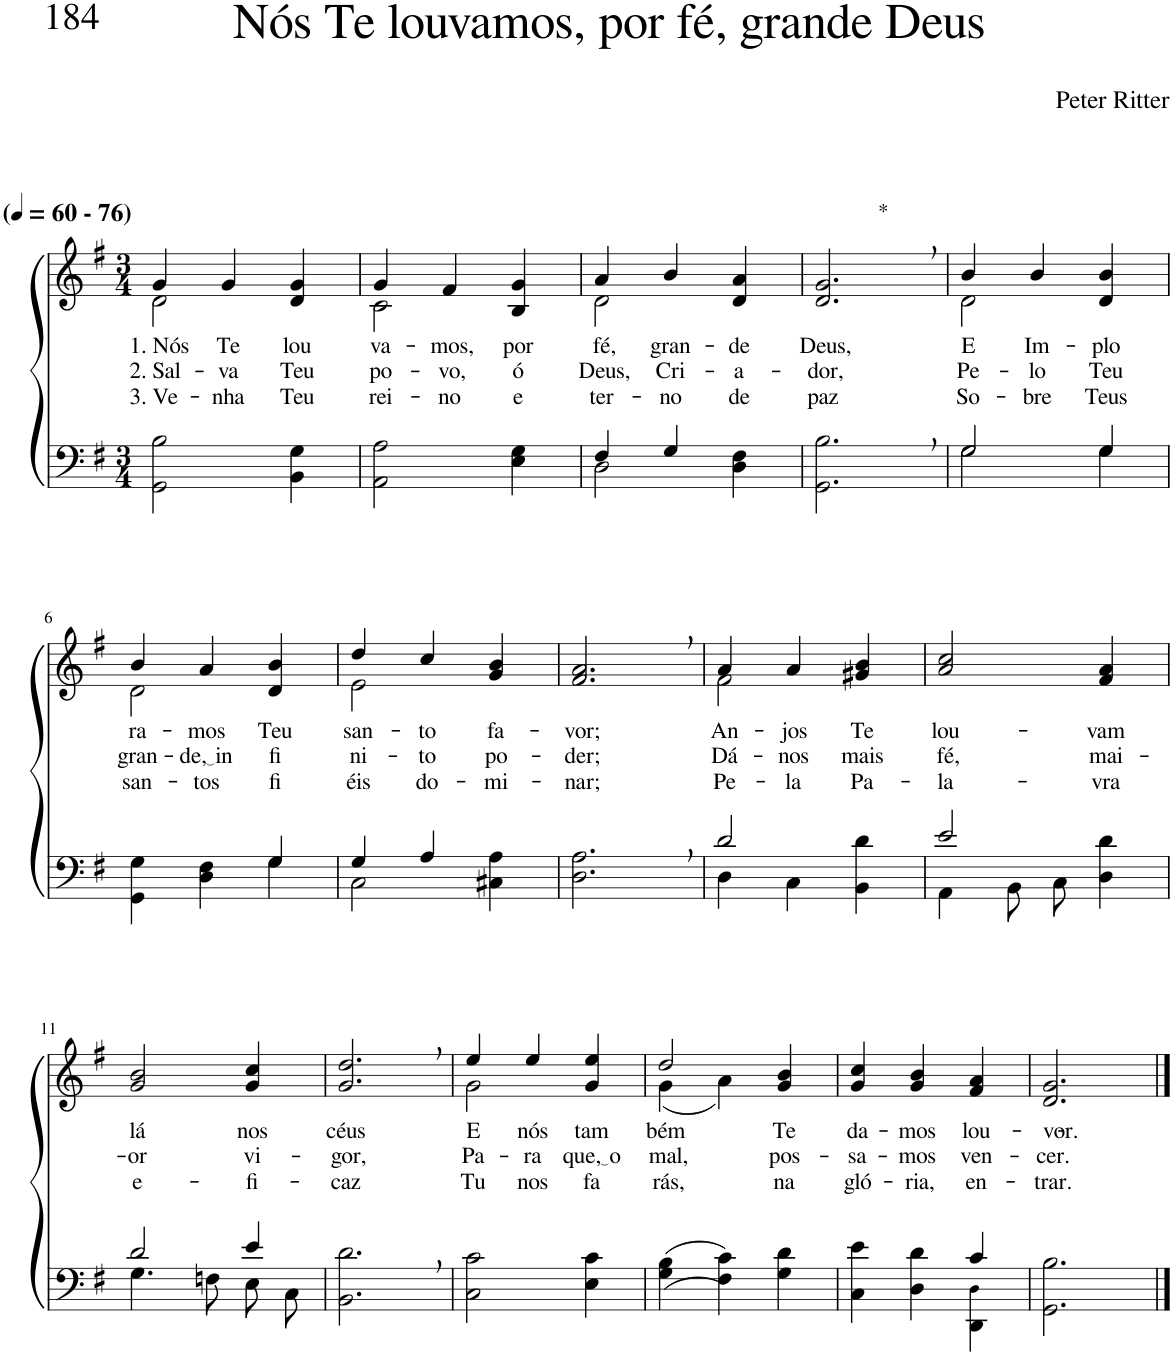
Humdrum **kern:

**kern	**kern	**text	**text	**text
*part2	*part1	*part1	*part1	*part1
*staff2	*staff1	*staff1	*staff1	*staff1
*I"Parte III e IV	*I"Parte I e II	*	*	*
*clefF4	*clefG2	*	*	*
*k[f#]	*k[f#]	*	*	*
*M3/4	*M3/4	*	*	*
*MM60	*MM60	*	*	*
=1	=1	=1	=1	=1
*	*^	*	*	*
!	!LO:TX:a:B:t=(	!	!	!	!
!	!LO:TX:a:B:t=- 76)	!	!	!	!
!	!	!	!LO:LY:b	!LO:LY:b	!LO:LY:b
2GG\ 2B\	4g/	2d\	1. Nós	2. Sal-	3. Ve-
!	!	!	!LO:LY:b	!LO:LY:b	!LO:LY:b
.	4g/	.	Te	-va	-nha
!	!	!	!LO:LY:b	!LO:LY:b	!LO:LY:b
4BB\ 4G\	4d/ 4g/	4ryy	lou-	Teu	Teu
=2	=2	=2	=2	=2	=2
!	!	!	!LO:LY:b	!LO:LY:b	!LO:LY:b
2AA\ 2A\	4g/	2c\	-va-	po-	rei-
!	!	!	!LO:LY:b	!LO:LY:b	!LO:LY:b
.	4f#/	.	-mos,	-vo,	-no
!	!	!	!LO:LY:b	!LO:LY:b	!LO:LY:b
4E\ 4G\	4B/ 4g/	4ryy	por	ó	e-
=3	=3	=3	=3	=3	=3
*^	*	*	*	*	*
!	!	!	!	!LO:LY:b	!LO:LY:b	!LO:LY:b
4F#/	2D\	4a/	2d\	fé,	Deus,	-ter-
!	!	!	!	!LO:LY:b	!LO:LY:b	!LO:LY:b
4G/	.	4b/	.	gran-	Cri-	-no
!	!	!	!	!LO:LY:b	!LO:LY:b	!LO:LY:b
4ryy	4D\ 4F#\	4d/ 4a/	4ryy	-de	-a-	de
=4	=4	=4	=4	=4	=4	=4
!	!	!LO:TX:a:t=*	!	!	!	!
!	!	!	!	!LO:LY:b	!LO:LY:b	!LO:LY:b
*v	*v	*	*	*	*	*
*	*v	*v	*	*	*
2.GG\, 2.B\,	2.d/, 2.g/,	Deus,	-dor,	paz
=5	=5	=5	=5	=5
*^	*^	*	*	*
!	!	!	!	!LO:LY:b	!LO:LY:b	!LO:LY:b
2G\	2G/	4b/	2d\	E	Pe-	So-
!	!	!	!	!LO:LY:b	!LO:LY:b	!LO:LY:b
.	.	4b/	.	Im-	-lo	-bre
!	!	!	!	!LO:LY:b	!LO:LY:b	!LO:LY:b
4G\	4G/	4d/ 4b/	4ryy	-plo-	Teu	Teus
!!LO:LB:g=z	!!
=6	=6	=6	=6	=6	=6	=6
!	!	!	!	!LO:LY:b	!LO:LY:b	!LO:LY:b
2ryy	4GG\ 4G\	4b/	2d\	-ra-	gran-	san-
!	!	!	!	!LO:LY:b	!LO:LY:b	!LO:LY:b
.	4D\ 4F#\	4a/	.	-mos	de, in	-tos
!	!	!	!	!LO:LY:b	!LO:LY:b	!LO:LY:b
4G/	4G\	4d/ 4b/	4ryy	Teu	fi-	fi-
=7	=7	=7	=7	=7	=7	=7
!	!	!	!	!LO:LY:b	!LO:LY:b	!LO:LY:b
4G/	2C\	4dd/	2e\	san-	-ni-	-éis
!	!	!	!	!LO:LY:b	!LO:LY:b	!LO:LY:b
4A/	.	4cc/	.	-to	-to	do-
!	!	!	!	!LO:LY:b	!LO:LY:b	!LO:LY:b
4ryy	4C#X\ 4A\	4g/ 4b/	4ryy	fa-	po-	-mi-
=8	=8	=8	=8	=8	=8	=8
!	!	!	!	!LO:LY:b	!LO:LY:b	!LO:LY:b
*v	*v	*	*	*	*	*
*	*v	*v	*	*	*
2.D\, 2.A\,	2.f#/, 2.a/,	-vor;	-der;	-nar;
=9	=9	=9	=9	=9
*^	*^	*	*	*
!	!	!	!	!LO:LY:b	!LO:LY:b	!LO:LY:b
2d/	4D\	4a/	2f#\	An-	Dá-	Pe-
!	!	!	!	!LO:LY:b	!LO:LY:b	!LO:LY:b
.	4C\	4a/	.	-jos	-nos	-la
!	!	!	!	!LO:LY:b	!LO:LY:b	!LO:LY:b
4ryy	4BB\ 4d\	4g#X/ 4b/	4ryy	Te	mais	Pa-
=10	=10	=10	=10	=10	=10	=10
!	!	!	!	!LO:LY:b	!LO:LY:b	!LO:LY:b
*	*	*v	*v	*	*	*
2e/	4AA\	2a/ 2cc/	lou-	fé,	-la-
.	8BB\L	.	.	.	.
.	8C\J	.	.	.	.
!	!	!	!LO:LY:b	!LO:LY:b	!LO:LY:b
4ryy	4D\ 4d\	4f#/ 4a/	-vam	mai-	-vra
!!LO:LB:g=z
=11	=11	=11	=11	=11	=11
!	!	!	!LO:LY:b	!LO:LY:b	!LO:LY:b
2d/	4.G\	2g/ 2b/	lá	-or	e-
.	8Fn\	.	.	.	.
!	!	!	!LO:LY:b	!LO:LY:b	!LO:LY:b
4e/	8E\L	4g/ 4cc/	nos	vi-	-fi-
.	8C\J	.	.	.	.
=12	=12	=12	=12	=12	=12
!	!	!	!LO:LY:b	!LO:LY:b	!LO:LY:b
*v	*v	*	*	*	*
2.BB\, 2.d\,	2.g/, 2.dd/,	céus	-gor,	-caz
=13	=13	=13	=13	=13
*	*^	*	*	*
!	!	!	!LO:LY:b	!LO:LY:b	!LO:LY:b
2C\ 2c\	4ee/	2g\	E	Pa-	Tu
!	!	!	!LO:LY:b	!LO:LY:b	!LO:LY:b
.	4ee/	.	nós	-ra	nos
!	!	!	!LO:LY:b	!LO:LY:b	!LO:LY:b
4E\ 4c\	4g/ 4ee/	4ryy	tam-	que, o	fa-
=14	=14	=14	=14	=14	=14
!	!	!	!LO:LY:b	!LO:LY:b	!LO:LY:b
((4G\ 4B\	2dd/	(4g\	-bém	mal,	-rás,
4F#\ 4c\))	.	4a\)	.	.	.
!	!	!	!LO:LY:b	!LO:LY:b	!LO:LY:b
4G\ 4d\	4g/ 4b/	4ryy	Te	pos-	na
=15	=15	=15	=15	=15	=15
*^	*	*	*	*	*
!	!	!	!	!LO:LY:b	!LO:LY:b	!LO:LY:b
*	*	*v	*v	*	*	*
2ryy	4C\ 4e\	4g/ 4cc/	da-	-sa-	gló-
!	!	!	!LO:LY:b	!LO:LY:b	!LO:LY:b
.	4D\ 4d\	4g/ 4b/	-mos	-mos	-ria,
!	!	!	!LO:LY:b	!LO:LY:b	!LO:LY:b
4c/	4DD\ 4D!\	4f#/ 4a/	lou-	ven-	en-
=16	=16	=16	=16	=16	=16
!	!	!	!LO:LY:b	!LO:LY:b	!LO:LY:b
*v	*v	*	*	*	*
2.GG\ 2.B\	2.d/ 2.g/	-vor.-	-cer.	-trar.
==	==	==	==	==
*-	*-	*-	*-	*-
